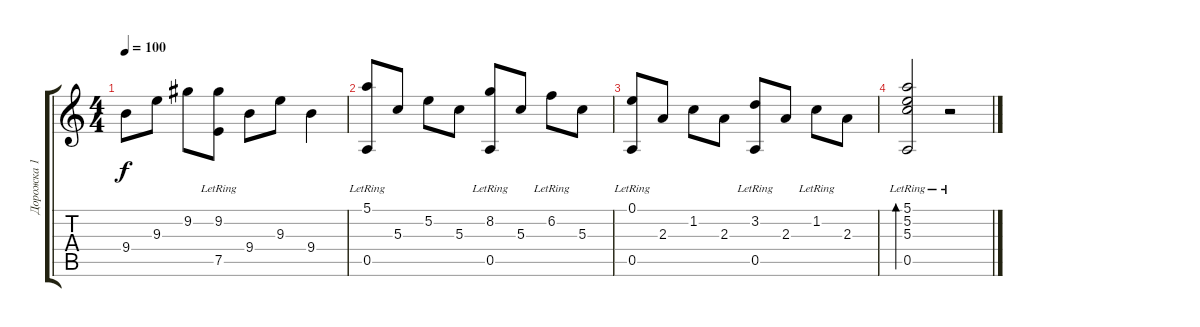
\track ("Дорожка 1" "Дорожка 1") {instrument electricguitarjazz}
\staff {score tabs}
\tuning (E4 B3 G3 D3 A2 E2) {hide}
\ts (4 4)
\tempo 100
\clef g2
\ks c
9.4.8{dy f} 9.3.8 9.2.8 (9.2{lr} 7.5).8 9.4.8 9.3.8 9.4.4 |
(5.1{lr} 0.5).8 5.3.8 5.2.8 5.3.8 (8.2{lr} 0.5).8 5.3.8 6.2{lr}.8 5.3.8 |
(0.1{lr} 0.5).8 2.3.8 1.2.8 2.3.8 (3.2{lr} 0.5).8 2.3.8 1.2{lr}.8 2.3.8 |
(5.1 5.2 5.3{lr} 0.5).2{bd 480} r.2
